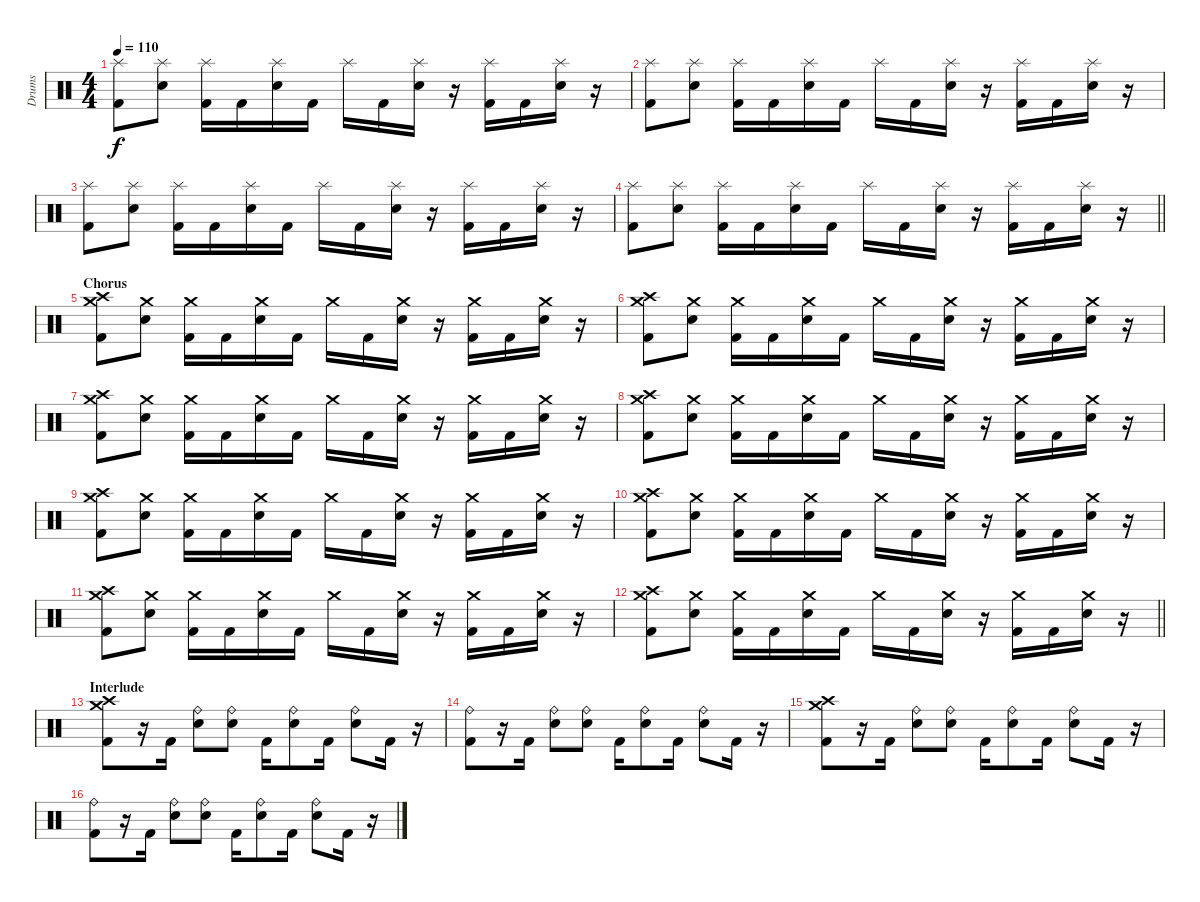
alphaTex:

\track ("Drums" "Drums") {instrument percussion}
\staff {score}
\articulation defaults
\ts (4 4)
\tempo 110
\clef neutral
\ks c
("Splash (hit)" "Kick (hit) 2").8{dy f} ("Splash (hit)" "Electric Snare (hit)").8 ("Splash (hit)" "Kick (hit) 2").16 "Kick (hit) 2".16 ("Splash (hit)" "Electric Snare (hit)").16 "Kick (hit) 2".16 "Splash (hit)".16 "Kick (hit) 2".16 ("Splash (hit)" "Electric Snare (hit)").16 r.16 ("Splash (hit)" "Kick (hit) 2").16 "Kick (hit) 2".16 ("Splash (hit)" "Electric Snare (hit)").16 r.16 |
("Splash (hit)" "Kick (hit) 2").8 ("Splash (hit)" "Electric Snare (hit)").8 ("Splash (hit)" "Kick (hit) 2").16 "Kick (hit) 2".16 ("Splash (hit)" "Electric Snare (hit)").16 "Kick (hit) 2".16 "Splash (hit)".16 "Kick (hit) 2".16 ("Splash (hit)" "Electric Snare (hit)").16 r.16 ("Splash (hit)" "Kick (hit) 2").16 "Kick (hit) 2".16 ("Splash (hit)" "Electric Snare (hit)").16 r.16 |
("Splash (hit)" "Kick (hit) 2").8 ("Splash (hit)" "Electric Snare (hit)").8 ("Splash (hit)" "Kick (hit) 2").16 "Kick (hit) 2".16 ("Splash (hit)" "Electric Snare (hit)").16 "Kick (hit) 2".16 "Splash (hit)".16 "Kick (hit) 2".16 ("Splash (hit)" "Electric Snare (hit)").16 r.16 ("Splash (hit)" "Kick (hit) 2").16 "Kick (hit) 2".16 ("Splash (hit)" "Electric Snare (hit)").16 r.16 |
\barLineRight lightlight
("Splash (hit)" "Kick (hit) 2").8 ("Splash (hit)" "Electric Snare (hit)").8 ("Splash (hit)" "Kick (hit) 2").16 "Kick (hit) 2".16 ("Splash (hit)" "Electric Snare (hit)").16 "Kick (hit) 2".16 "Splash (hit)".16 "Kick (hit) 2".16 ("Splash (hit)" "Electric Snare (hit)").16 r.16 ("Splash (hit)" "Kick (hit) 2").16 "Kick (hit) 2".16 ("Splash (hit)" "Electric Snare (hit)").16 r.16 |
\section ("" "Chorus")
("Crash medium (hit)" "Crash high (hit)" "Kick (hit) 2").8 ("Crash medium (hit)" "Electric Snare (hit)").8 ("Crash medium (hit)" "Kick (hit) 2").16 "Kick (hit) 2".16 ("Crash medium (hit)" "Electric Snare (hit)").16 "Kick (hit) 2".16 "Crash medium (hit)".16 "Kick (hit) 2".16 ("Crash medium (hit)" "Electric Snare (hit)").16 r.16 ("Crash medium (hit)" "Kick (hit) 2").16 "Kick (hit) 2".16 ("Crash medium (hit)" "Electric Snare (hit)").16 r.16 |
("Crash medium (hit)" "Crash high (hit)" "Kick (hit) 2").8 ("Crash medium (hit)" "Electric Snare (hit)").8 ("Crash medium (hit)" "Kick (hit) 2").16 "Kick (hit) 2".16 ("Crash medium (hit)" "Electric Snare (hit)").16 "Kick (hit) 2".16 "Crash medium (hit)".16 "Kick (hit) 2".16 ("Crash medium (hit)" "Electric Snare (hit)").16 r.16 ("Crash medium (hit)" "Kick (hit) 2").16 "Kick (hit) 2".16 ("Crash medium (hit)" "Electric Snare (hit)").16 r.16 |
("Crash medium (hit)" "Crash high (hit)" "Kick (hit) 2").8 ("Crash medium (hit)" "Electric Snare (hit)").8 ("Crash medium (hit)" "Kick (hit) 2").16 "Kick (hit) 2".16 ("Crash medium (hit)" "Electric Snare (hit)").16 "Kick (hit) 2".16 "Crash medium (hit)".16 "Kick (hit) 2".16 ("Crash medium (hit)" "Electric Snare (hit)").16 r.16 ("Crash medium (hit)" "Kick (hit) 2").16 "Kick (hit) 2".16 ("Crash medium (hit)" "Electric Snare (hit)").16 r.16 |
("Crash medium (hit)" "Crash high (hit)" "Kick (hit) 2").8 ("Crash medium (hit)" "Electric Snare (hit)").8 ("Crash medium (hit)" "Kick (hit) 2").16 "Kick (hit) 2".16 ("Crash medium (hit)" "Electric Snare (hit)").16 "Kick (hit) 2".16 "Crash medium (hit)".16 "Kick (hit) 2".16 ("Crash medium (hit)" "Electric Snare (hit)").16 r.16 ("Crash medium (hit)" "Kick (hit) 2").16 "Kick (hit) 2".16 ("Crash medium (hit)" "Electric Snare (hit)").16 r.16 |
("Crash medium (hit)" "Crash high (hit)" "Kick (hit) 2").8 ("Crash medium (hit)" "Electric Snare (hit)").8 ("Crash medium (hit)" "Kick (hit) 2").16 "Kick (hit) 2".16 ("Crash medium (hit)" "Electric Snare (hit)").16 "Kick (hit) 2".16 "Crash medium (hit)".16 "Kick (hit) 2".16 ("Crash medium (hit)" "Electric Snare (hit)").16 r.16 ("Crash medium (hit)" "Kick (hit) 2").16 "Kick (hit) 2".16 ("Crash medium (hit)" "Electric Snare (hit)").16 r.16 |
("Crash medium (hit)" "Crash high (hit)" "Kick (hit) 2").8 ("Crash medium (hit)" "Electric Snare (hit)").8 ("Crash medium (hit)" "Kick (hit) 2").16 "Kick (hit) 2".16 ("Crash medium (hit)" "Electric Snare (hit)").16 "Kick (hit) 2".16 "Crash medium (hit)".16 "Kick (hit) 2".16 ("Crash medium (hit)" "Electric Snare (hit)").16 r.16 ("Crash medium (hit)" "Kick (hit) 2").16 "Kick (hit) 2".16 ("Crash medium (hit)" "Electric Snare (hit)").16 r.16 |
("Crash medium (hit)" "Crash high (hit)" "Kick (hit) 2").8 ("Crash medium (hit)" "Electric Snare (hit)").8 ("Crash medium (hit)" "Kick (hit) 2").16 "Kick (hit) 2".16 ("Crash medium (hit)" "Electric Snare (hit)").16 "Kick (hit) 2".16 "Crash medium (hit)".16 "Kick (hit) 2".16 ("Crash medium (hit)" "Electric Snare (hit)").16 r.16 ("Crash medium (hit)" "Kick (hit) 2").16 "Kick (hit) 2".16 ("Crash medium (hit)" "Electric Snare (hit)").16 r.16 |
\barLineRight lightlight
("Crash medium (hit)" "Crash high (hit)" "Kick (hit) 2").8 ("Crash medium (hit)" "Electric Snare (hit)").8 ("Crash medium (hit)" "Kick (hit) 2").16 "Kick (hit) 2".16 ("Crash medium (hit)" "Electric Snare (hit)").16 "Kick (hit) 2".16 "Crash medium (hit)".16 "Kick (hit) 2".16 ("Crash medium (hit)" "Electric Snare (hit)").16 r.16 ("Crash medium (hit)" "Kick (hit) 2").16 "Kick (hit) 2".16 ("Crash medium (hit)" "Electric Snare (hit)").16 r.16 |
\section ("" "Interlude")
("Crash medium (hit)" "Crash high (hit)" "Kick (hit) 2").8 r.16 "Kick (hit) 2".16 ("Ride (bell)" "Electric Snare (hit)").8 ("Ride (bell)" "Electric Snare (hit)").8 "Kick (hit) 2".16 ("Ride (bell)" "Electric Snare (hit)").8 "Kick (hit) 2".16 ("Ride (bell)" "Electric Snare (hit)").8 "Kick (hit) 2".16 r.16 |
("Ride (bell)" "Kick (hit) 2").8 r.16 "Kick (hit) 2".16 ("Ride (bell)" "Electric Snare (hit)").8 ("Ride (bell)" "Electric Snare (hit)").8 "Kick (hit) 2".16 ("Ride (bell)" "Electric Snare (hit)").8 "Kick (hit) 2".16 ("Ride (bell)" "Electric Snare (hit)").8 "Kick (hit) 2".16 r.16 |
("Crash medium (hit)" "Crash high (hit)" "Kick (hit) 2").8 r.16 "Kick (hit) 2".16 ("Ride (bell)" "Electric Snare (hit)").8 ("Ride (bell)" "Electric Snare (hit)").8 "Kick (hit) 2".16 ("Ride (bell)" "Electric Snare (hit)").8 "Kick (hit) 2".16 ("Ride (bell)" "Electric Snare (hit)").8 "Kick (hit) 2".16 r.16 |
("Ride (bell)" "Kick (hit) 2").8 r.16 "Kick (hit) 2".16 ("Ride (bell)" "Electric Snare (hit)").8 ("Ride (bell)" "Electric Snare (hit)").8 "Kick (hit) 2".16 ("Ride (bell)" "Electric Snare (hit)").8 "Kick (hit) 2".16 ("Ride (bell)" "Electric Snare (hit)").8 "Kick (hit) 2".16 r.16
